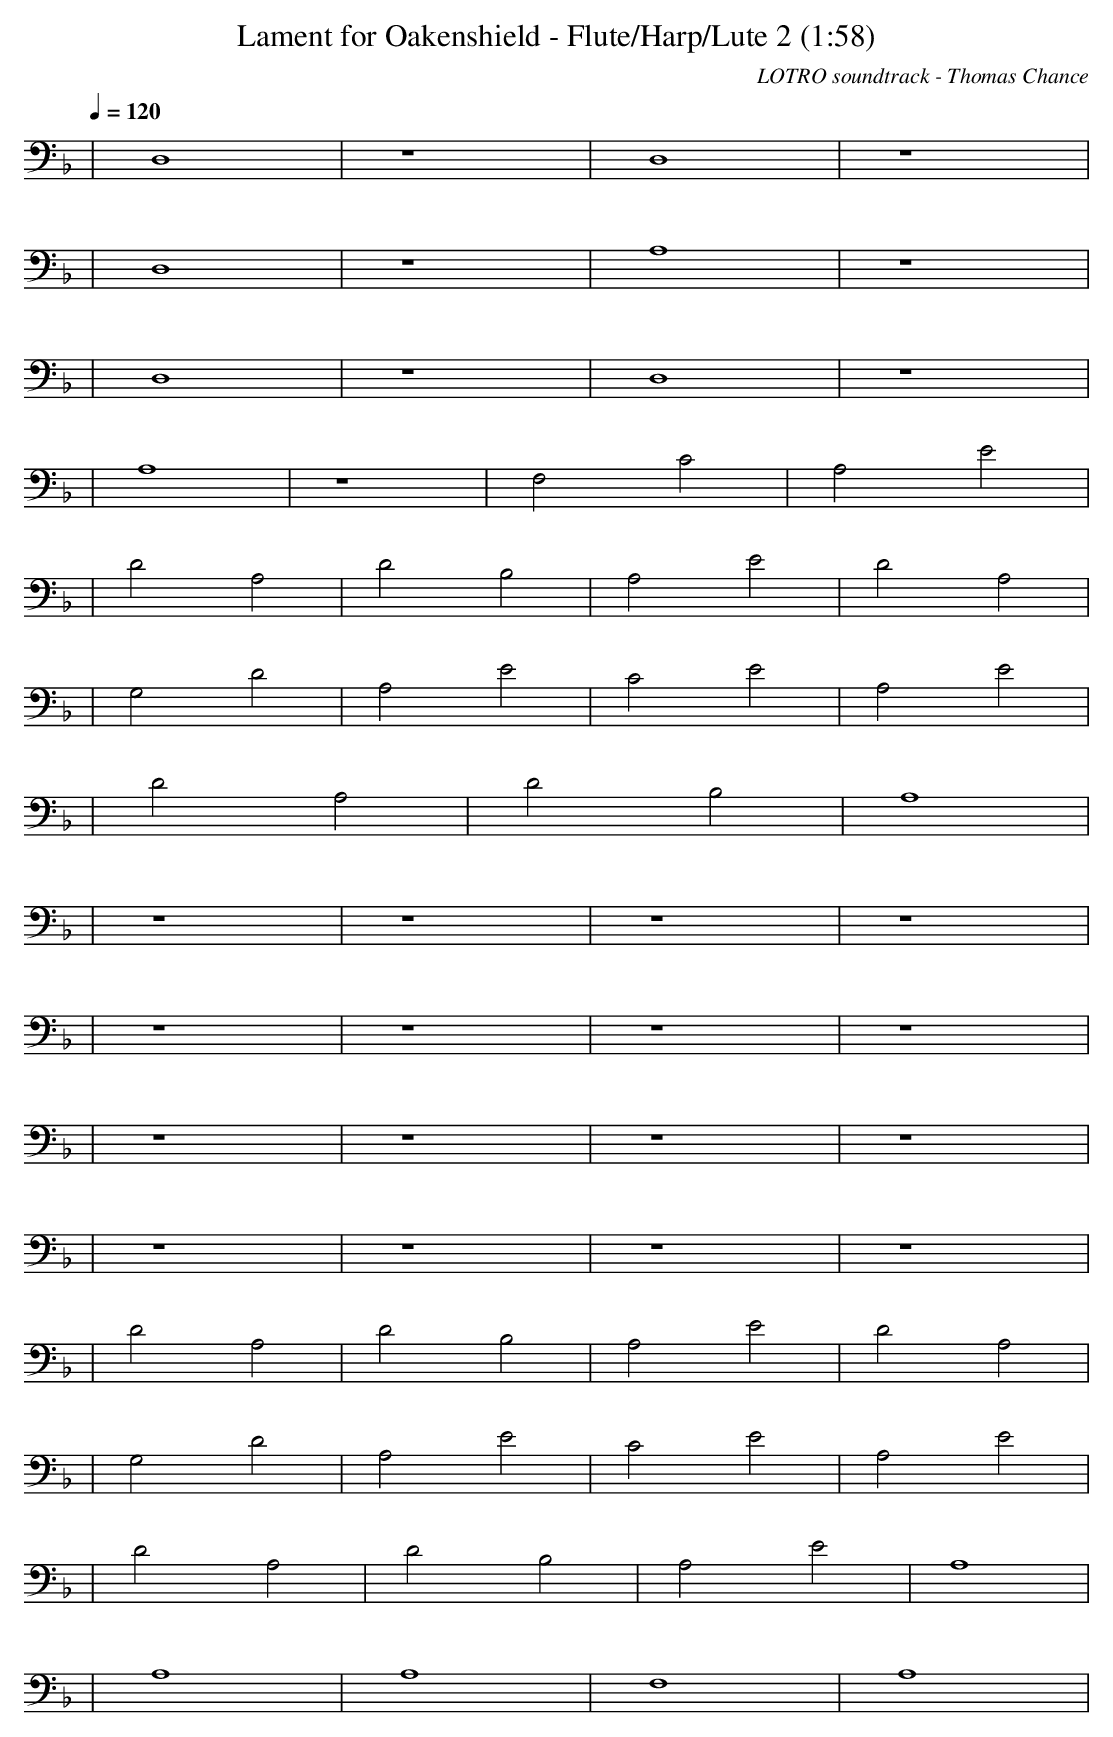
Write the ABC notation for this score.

X:1
T:Lament for Oakenshield - Flute/Harp/Lute 2 (1:58)
C:LOTRO soundtrack - Thomas Chance
L:1/4
Q:120
K:Dminor
| D,4 | z4 | D,4 | z4 |
| D,4 | z4 | A,4 | z4 |
| D,4 | z4 | D,4 | z4 |
| A,4 | z4 | F,2 C2 | A,2 E2 |
| D2 A,2 | D2 B,2 | A,2 E2 | D2 A,2 |
| G,2 D2 | A,2 E2 | C2 E2 | A,2 E2 |
| D2 A,2 | D2 B,2 | A,4 |
| z4 | z4 | z4 | z4 |
| z4 | z4 | z4 | z4 |
| z4 | z4 | z4 | z4 |
| z4 | z4 | z4 | z4 |
| D2 A,2 | D2 B,2 | A,2 E2 | D2 A,2 |
| G,2 D2 | A,2 E2 | C2 E2 | A,2 E2 |
| D2 A,2 | D2 B,2 | A,2 E2 | A,4 |
| A,4 | A,4 | F,4 | A,4 |
